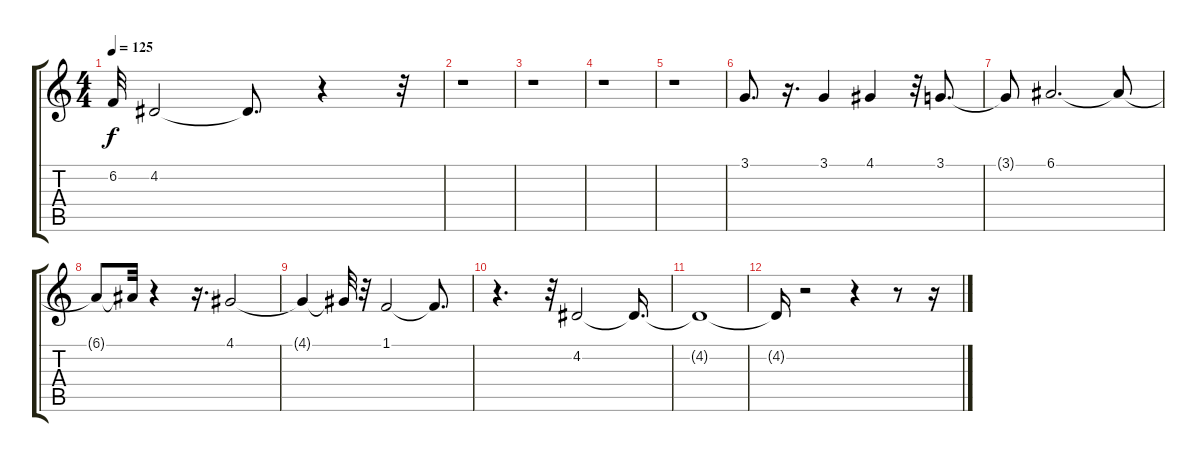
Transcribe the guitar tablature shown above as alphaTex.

\track "" {instrument flute}
\staff {score tabs}
\tuning (E4 B3 G3 D3 A2 E2) {hide}
\ts (4 4)
\tempo 125
\clef g2
\ks c
6.2{t}.32{dy f} 4.2.2 4.2{t}.8{d} r.4 r.32 |
r.1 |
r.1 |
r.1 |
r.1 |
3.1.8{d} r.16{d} 3.1.4 4.1.4 r.32 3.1.8{d} |
3.1{t}.8 6.1.2{d} 6.1{t}.8 |
6.1{t}.8 6.1{t}.32 r.4 r.16{d} 4.1.2 |
4.1{t}.4 4.1{t}.32 r.32 1.1.2 1.1{t}.8{d} |
r.4{d} r.32 4.2.2 4.2{t}.16{d} |
4.2{t}.1 |
4.2{t}.16 r.2 r.4 r.8 r.16
